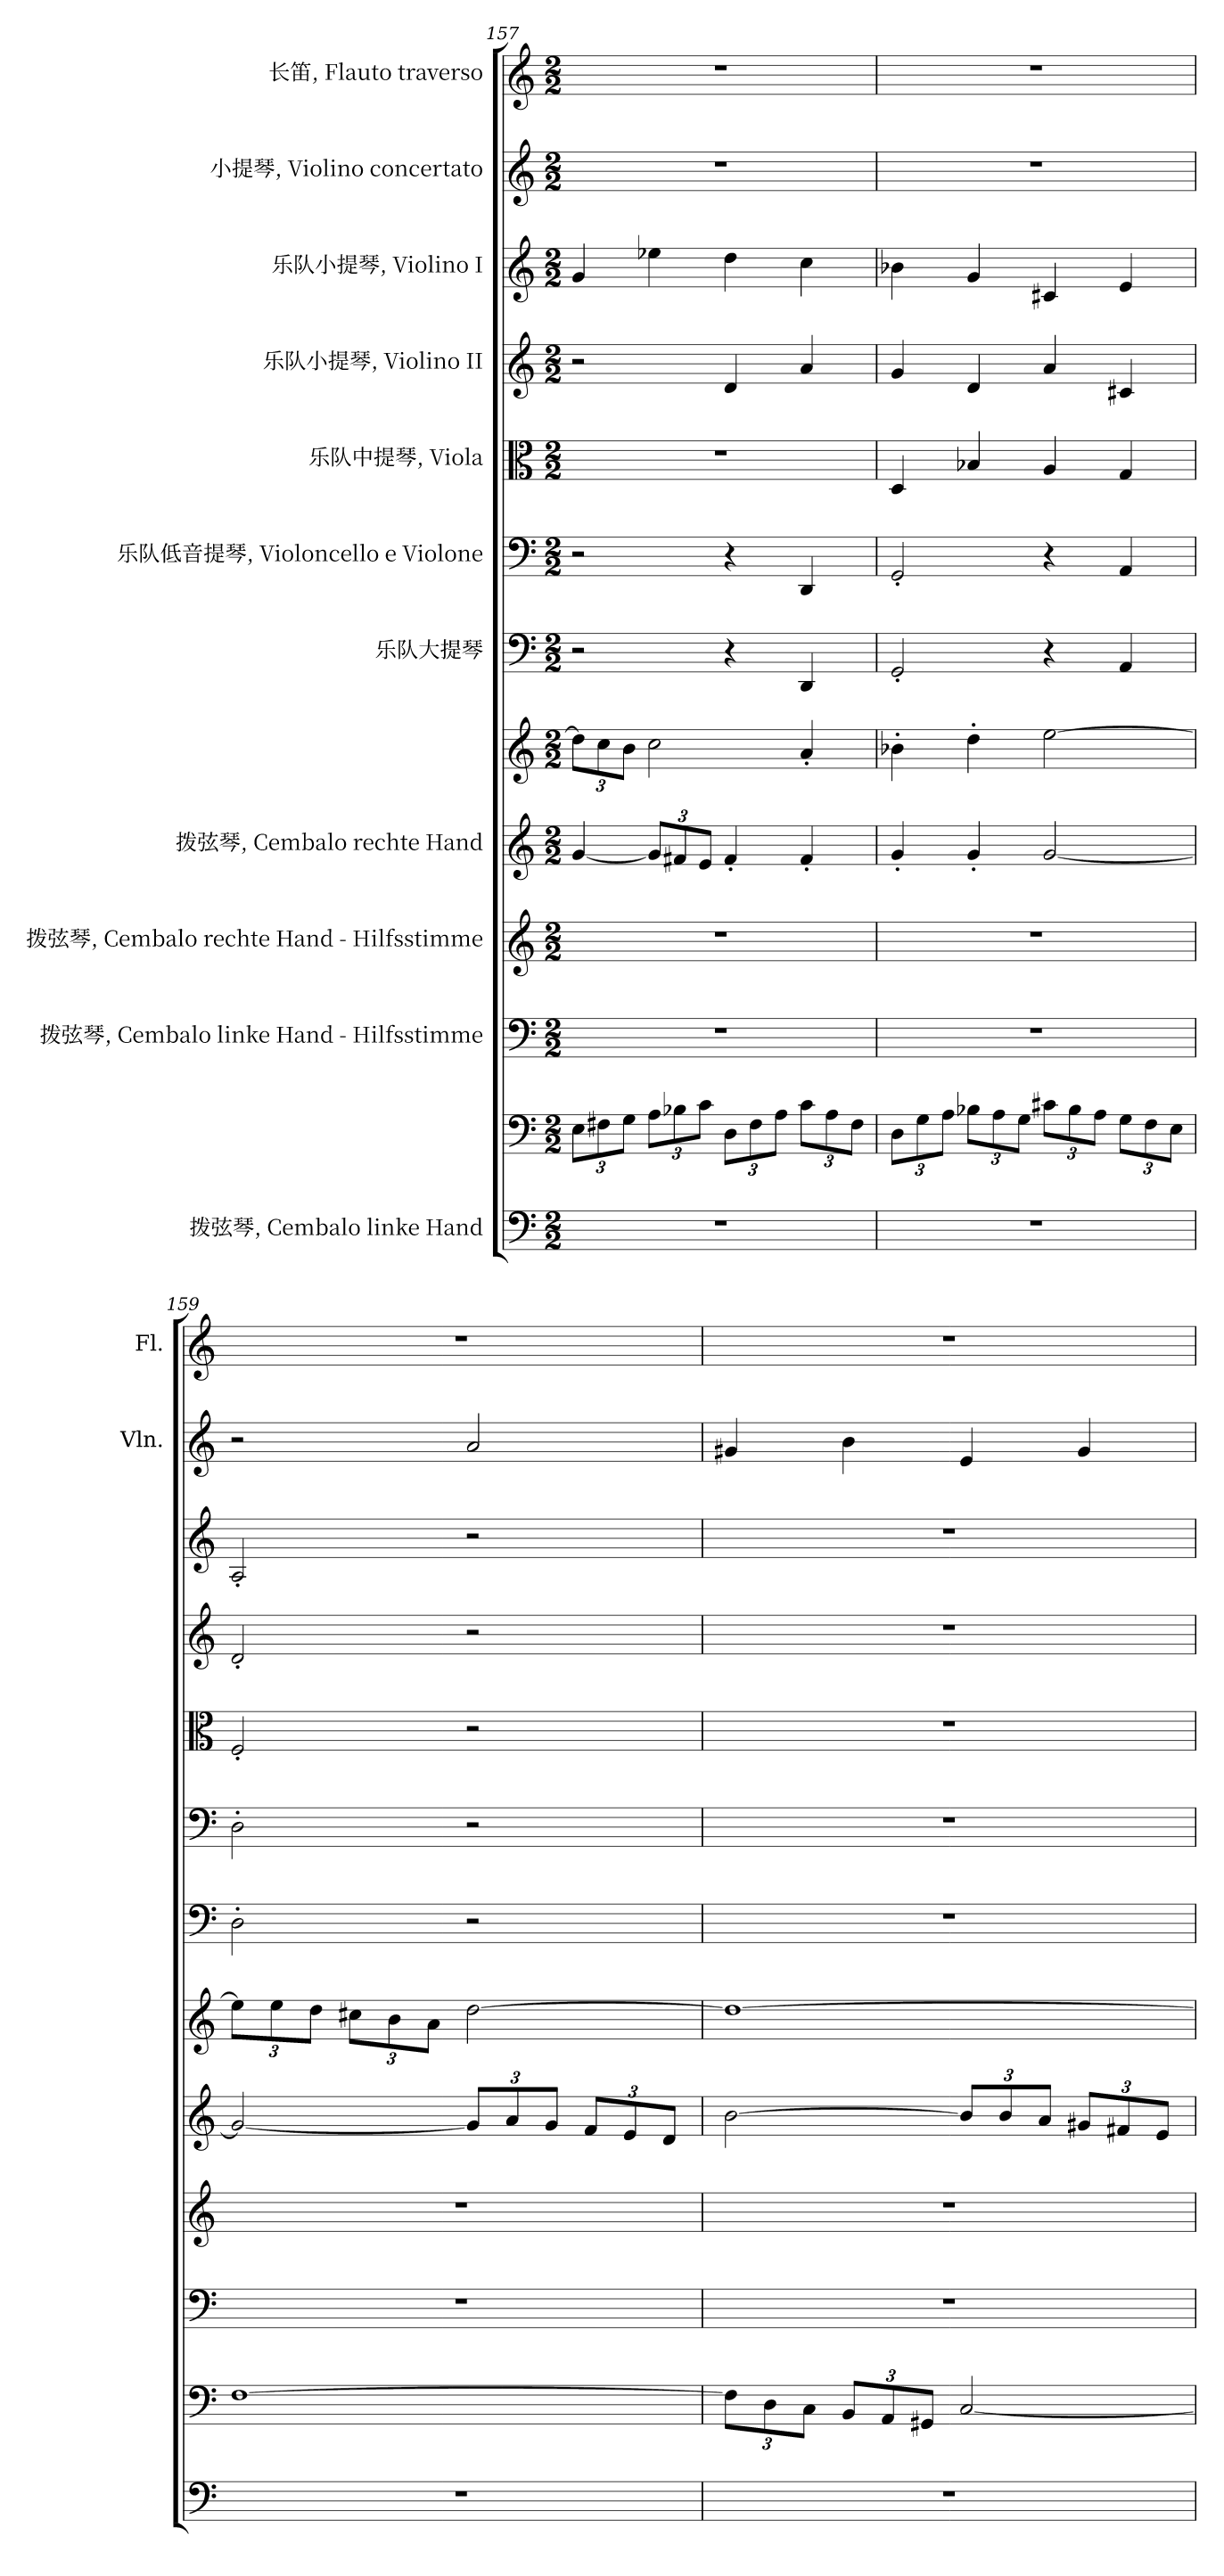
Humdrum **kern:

**kern	**kern	**kern	**kern	**kern	**kern	**kern	**kern	**kern	**kern	**kern	**kern	**kern
*part11	*part11	*part10	*part9	*part8	*part8	*part7	*part6	*part5	*part4	*part3	*part2	*part1
*staff13	*staff12	*staff11	*staff10	*staff9	*staff8	*staff7	*staff6	*staff5	*staff4	*staff3	*staff2	*staff1
*I"拨弦琴, Cembalo linke Hand	*	*I"拨弦琴, Cembalo linke Hand - Hilfsstimme	*I"拨弦琴, Cembalo rechte Hand - Hilfsstimme	*I"拨弦琴, Cembalo rechte Hand	*	*I"乐队大提琴	*I"乐队低音提琴, Violoncello e Violone	*I"乐队中提琴, Viola	*I"乐队小提琴, Violino II	*I"乐队小提琴, Violino I	*I"小提琴, Violino concertato	*I"长笛, Flauto traverso
*	*	*	*	*	*	*	*	*	*	*	*I'Vln.	*I'Fl.
*clefF4	*clefF4	*clefF4	*clefG2	*clefG2	*clefG2	*clefF4	*clefF4	*clefC3	*clefG2	*clefG2	*clefG2	*clefG2
*	*	*	*	*	*	*	*ITrd7c12	*	*	*	*	*
*k[]	*k[]	*k[]	*k[]	*k[]	*k[]	*k[]	*k[]	*k[]	*k[]	*k[]	*k[]	*k[]
*M2/2	*M2/2	*M2/2	*M2/2	*M2/2	*M2/2	*M2/2	*M2/2	*M2/2	*M2/2	*M2/2	*M2/2	*M2/2
*	*Xbrackettup	*	*	*	*Xbrackettup	*	*	*	*	*	*	*
=157	=157	=157	=157	=157	=157	=157	=157	=157	=157	=157	=157	=157
1r	12E\L	1r	1r	[4g/	12dd\L]	2r	2r	1r	2r	4g/	1r	1r
.	12F#X\	.	.	.	12cc\	.	.	.	.	.	.	.
.	12G\J	.	.	.	12b\J	.	.	.	.	.	.	.
*	*	*	*	*Xbrackettup	*	*	*	*	*	*	*	*
.	12A\L	.	.	12g/L]	2cc\	.	.	.	.	4ee-X\	.	.
.	12B-X\	.	.	12f#X/	.	.	.	.	.	.	.	.
.	12c\J	.	.	12e/J	.	.	.	.	.	.	.	.
.	12D\L	.	.	4f#'/	.	4r	4r	.	4d/	4dd\	.	.
.	12F#\	.	.	.	.	.	.	.	.	.	.	.
.	12A\J	.	.	.	.	.	.	.	.	.	.	.
.	12c\L	.	.	4f#'/	4a'/	4DD/	4DDD/	.	4a/	4cc\	.	.
.	12A\	.	.	.	.	.	.	.	.	.	.	.
.	12F#\J	.	.	.	.	.	.	.	.	.	.	.
=158	=158	=158	=158	=158	=158	=158	=158	=158	=158	=158	=158	=158
1r	12D\L	1r	1r	4g'/	4b-X'\	2GG'/	2GGG'/	4D/	4g/	4b-X\	1r	1r
.	12G\	.	.	.	.	.	.	.	.	.	.	.
.	12A\J	.	.	.	.	.	.	.	.	.	.	.
.	12B-X\L	.	.	4g'/	4dd'\	.	.	4B-X/	4d/	4g/	.	.
.	12A\	.	.	.	.	.	.	.	.	.	.	.
.	12G\J	.	.	.	.	.	.	.	.	.	.	.
.	12c#X\L	.	.	[2g/	[2ee\	4r	4r	4A/	4a/	4c#X/	.	.
.	12B-\	.	.	.	.	.	.	.	.	.	.	.
.	12A\J	.	.	.	.	.	.	.	.	.	.	.
.	12G\L	.	.	.	.	4AA/	4AAA/	4G/	4c#X/	4e/	.	.
.	12F\	.	.	.	.	.	.	.	.	.	.	.
.	12E\J	.	.	.	.	.	.	.	.	.	.	.
!!LO:PB:g=z
=159	=159	=159	=159	=159	=159	=159	=159	=159	=159	=159	=159	=159
1r	[1F	1r	1r	2g/_	12ee\L]	2D'\	2DD'\	2F'/	2d'/	2A'/	2r	1r
.	.	.	.	.	12ee\	.	.	.	.	.	.	.
.	.	.	.	.	12dd\J	.	.	.	.	.	.	.
.	.	.	.	.	12cc#X\L	.	.	.	.	.	.	.
.	.	.	.	.	12b\	.	.	.	.	.	.	.
.	.	.	.	.	12a\J	.	.	.	.	.	.	.
.	.	.	.	12g/L]	[2dd\	2r	2r	2r	2r	2r	2a/	.
.	.	.	.	12a/	.	.	.	.	.	.	.	.
.	.	.	.	12g/J	.	.	.	.	.	.	.	.
.	.	.	.	12f/L	.	.	.	.	.	.	.	.
.	.	.	.	12e/	.	.	.	.	.	.	.	.
.	.	.	.	12d/J	.	.	.	.	.	.	.	.
=160	=160	=160	=160	=160	=160	=160	=160	=160	=160	=160	=160	=160
1r	12F\L]	1r	1r	[2b\	1dd_	1r	1r	1r	1r	1r	4g#X/	1r
.	12D\	.	.	.	.	.	.	.	.	.	.	.
.	12C\J	.	.	.	.	.	.	.	.	.	.	.
.	12BB/L	.	.	.	.	.	.	.	.	.	4b\	.
.	12AA/	.	.	.	.	.	.	.	.	.	.	.
.	12GG#X/J	.	.	.	.	.	.	.	.	.	.	.
.	[2C/	.	.	12b/L]	.	.	.	.	.	.	4e/	.
.	.	.	.	12b/	.	.	.	.	.	.	.	.
.	.	.	.	12a/J	.	.	.	.	.	.	.	.
.	.	.	.	12g#X/L	.	.	.	.	.	.	4g#/	.
.	.	.	.	12f#X/	.	.	.	.	.	.	.	.
.	.	.	.	12e/J	.	.	.	.	.	.	.	.
=	=	=	=	=	=	=	=	=	=	=	=	=
*-	*-	*-	*-	*-	*-	*-	*-	*-	*-	*-	*-	*-
